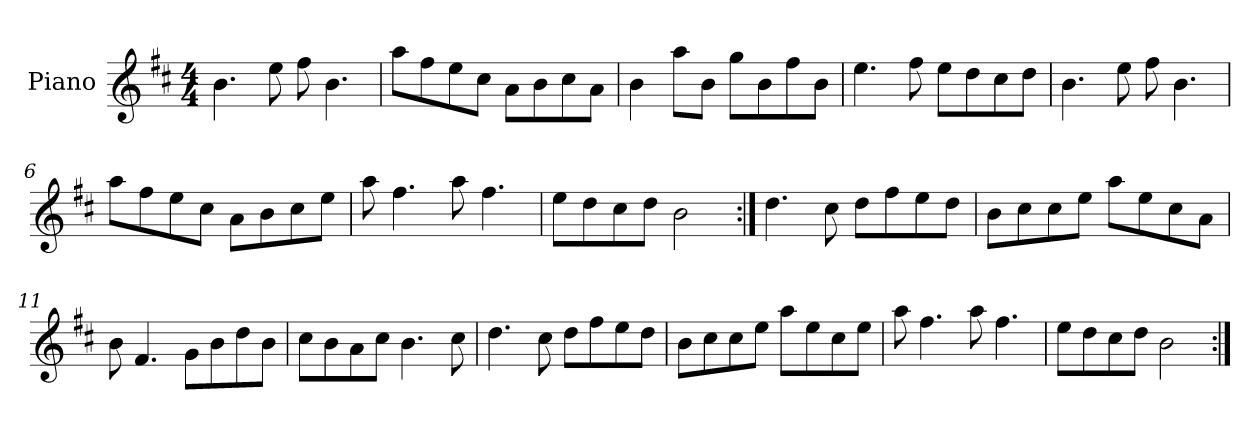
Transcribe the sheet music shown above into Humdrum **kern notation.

**kern
*part1
*staff1
*I"Piano
*I'Pno
*clefG2
*k[f#c#]
*D:
*M4/4
=1
4.b\
8ee\
8ff#\
4.b\
=2
8aa\L
8ff#\
8ee\
8cc#\J
8a\L
8b\
8cc#\
8a\J
=3
4b\
8aa\L
8b\J
8gg\L
8b\
8ff#\
8b\J
=4
4.ee\
8ff#\
8ee\L
8dd\
8cc#\
8dd\J
=5
4.b\
8ee\
8ff#\
4.b\
!!LO:LB:g=z
=6
8aa\L
8ff#\
8ee\
8cc#\J
8a\L
8b\
8cc#\
8ee\J
=7
8aa\
4.ff#\
8aa\
4.ff#\
=8
8ee\L
8dd\
8cc#\
8dd\J
2b\
=9:|!
4.dd\
8cc#\
8dd\L
8ff#\
8ee\
8dd\J
=10
8b\L
8cc#\
8cc#\
8ee\J
8aa\L
8ee\
8cc#\
8a\J
!!LO:LB:g=z
=11
8b\
4.f#/
8g\L
8b\
8dd\
8b\J
=12
8cc#\L
8b\
8a\
8cc#\J
4.b\
8cc#\
=13
4.dd\
8cc#\
8dd\L
8ff#\
8ee\
8dd\J
=14
8b\L
8cc#\
8cc#\
8ee\J
8aa\L
8ee\
8cc#\
8ee\J
=15
8aa\
4.ff#\
8aa\
4.ff#\
!!LO:LB:g=z
=16
8ee\L
8dd\
8cc#\
8dd\J
2b\
=:|!
*-
